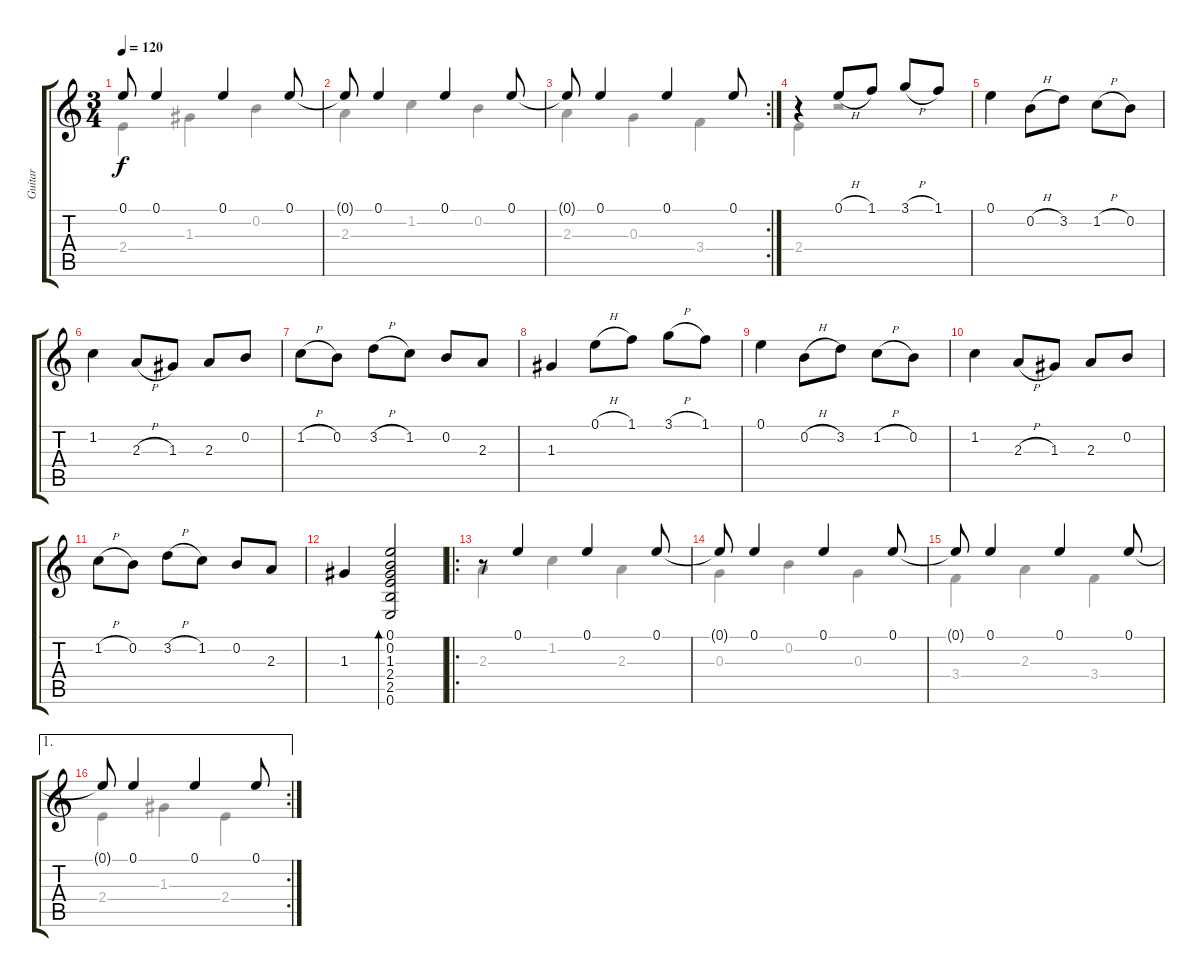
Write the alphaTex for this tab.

\track ("Guitar" "Guitar") {instrument acousticguitarnylon}
\staff {score tabs}
\tuning (E4 B3 G3 D3 A2 E2) {hide}
\voice
\ts (3 4)
\tempo 120
\clef g2
\ks c
0.1{t}.8{dy f} 0.1.4 0.1.4 0.1.8 |
0.1{t}.8 0.1.4 0.1.4 0.1.8 |
\rc 2
0.1{t}.8 0.1.4 0.1.4 0.1.8 |
r.4 0.1{h}.8 1.1.8 3.1{h}.8 1.1.8 |
0.1.4 0.2{h}.8 3.2.8 1.2{h}.8 0.2.8 |
1.2.4 2.3{h}.8 1.3.8 2.3.8 0.2.8 |
1.2{h}.8 0.2.8 3.2{h}.8 1.2.8 0.2.8 2.3.8 |
1.3.4 0.1{h}.8 1.1.8 3.1{h}.8 1.1.8 |
0.1.4 0.2{h}.8 3.2.8 1.2{h}.8 0.2.8 |
1.2.4 2.3{h}.8 1.3.8 2.3.8 0.2.8 |
1.2{h}.8 0.2.8 3.2{h}.8 1.2.8 0.2.8 2.3.8 |
1.3.4 (0.1 0.2 1.3 2.4 2.5 0.6).2{bd 30} |
\ro
r.8 0.1.4 0.1.4 0.1.8 |
0.1{t}.8 0.1.4 0.1.4 0.1.8 |
0.1{t}.8 0.1.4 0.1.4 0.1.8 |
\ae 1
\rc 2
0.1{t}.8 0.1.4 0.1.4 0.1.8
\voice
\clef g2
\ottava regular
\simile none
\ks c
2.4.4{dy f} 1.3.4 0.2.4 |
2.3.4 1.2.4 0.2.4 |
2.3.4 0.3.4 3.4.4 |
2.4.4 r.2 |
|
|
|
|
|
|
|
|
2.3.4 1.2.4 2.3.4 |
0.3.4 0.2.4 0.3.4 |
3.4.4 2.3.4 3.4.4 |
2.4.4 1.3.4 2.4.4
